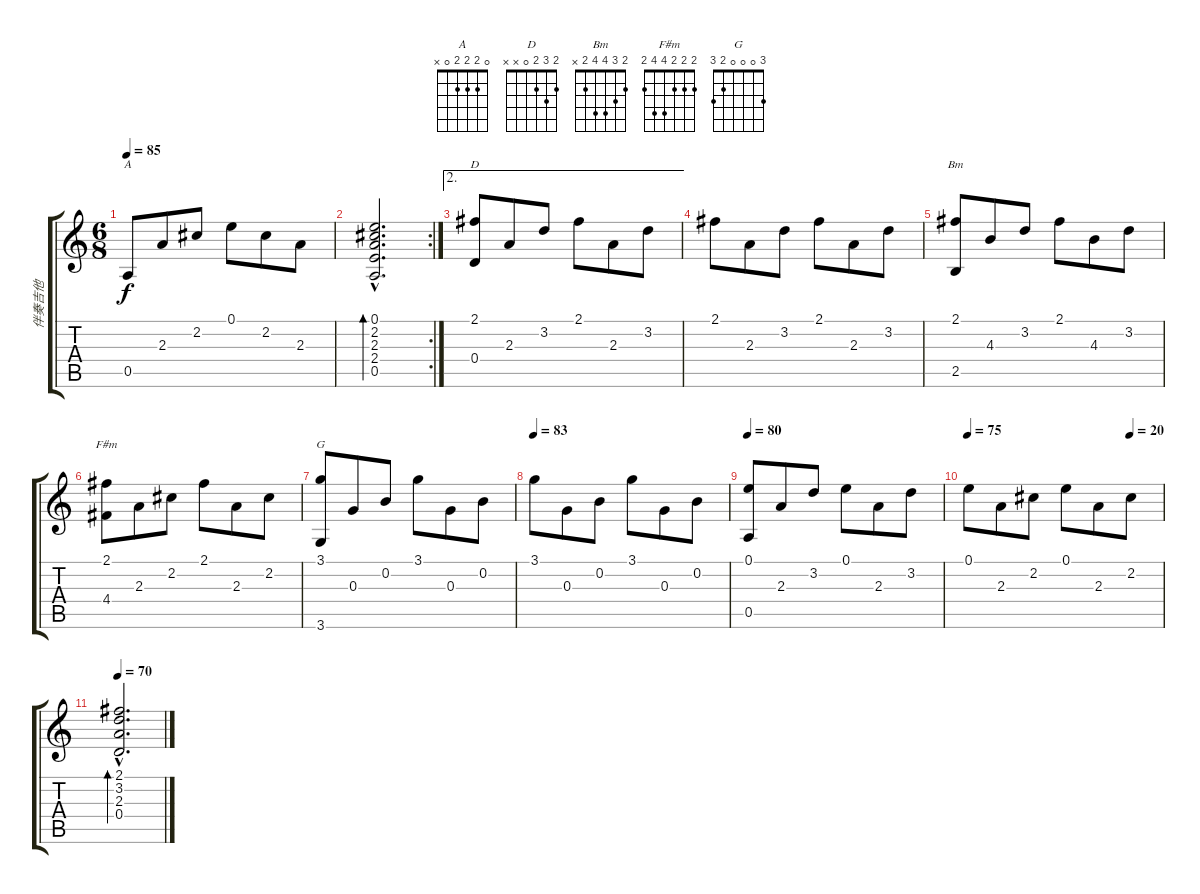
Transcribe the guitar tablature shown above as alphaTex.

\track ("伴奏吉他" "伴奏吉他") {instrument acousticguitarsteel}
\staff {score tabs}
\tuning (E4 B3 G3 D3 A2 E2) {hide}
\chord ("A" 0 2 2 2 0 x)
\chord ("D" 2 3 2 0 x x)
\chord ("Bm" 2 3 4 4 2 x)
\chord ("F#m" 2 2 2 4 4 2)
\chord ("G" 3 0 0 0 2 3)
\ts (6 8)
\tempo 85
\clef g2
\ks c
0.5.8{ch "A" dy f} 2.3.8 2.2.8 0.1.8 2.2.8 2.3.8 |
\rc 2
(0.1{hac} 2.2{hac} 2.3{hac} 2.4{hac} 0.5{hac}).2{d bd 120} |
\ae 2
(2.1 0.4).8{ch "D"} 2.3.8 3.2.8 2.1.8 2.3.8 3.2.8 |
2.1.8 2.3.8 3.2.8 2.1.8 2.3.8 3.2.8 |
(2.1 2.5).8{ch "Bm"} 4.3.8 3.2.8 2.1.8 4.3.8 3.2.8 |
(2.1 4.4).8{ch "F#m"} 2.3.8 2.2.8 2.1.8 2.3.8 2.2.8 |
(3.1 3.6).8{ch "G"} 0.3.8 0.2.8 3.1.8 0.3.8 0.2.8 |
\tempo 83
3.1.8 0.3.8 0.2.8 3.1.8 0.3.8 0.2.8 |
\tempo 80
(0.1 0.5).8 2.3.8 3.2.8 0.1.8 2.3.8 3.2.8 |
\tempo 75
\tempo (20 0.8333333333333334)
0.1.8 2.3.8 2.2.8 0.1.8 2.3.8 2.2.8 |
\tempo 70
(2.1{hac} 3.2{hac} 2.3{hac} 0.4{hac}).2{d bd 480}
